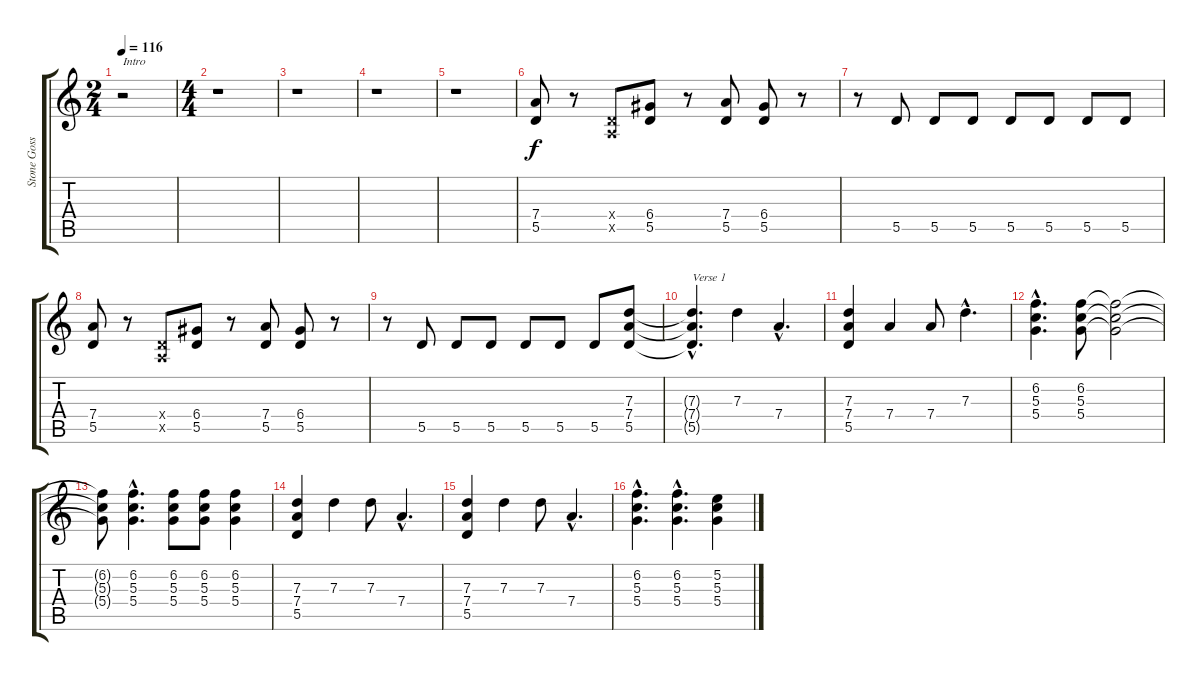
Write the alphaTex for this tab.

\track ("Stone Gossard" "Stone Goss") {instrument distortionguitar}
\staff {score tabs}
\tuning (E4 B3 G3 D3 A2 E2) {hide}
\ts (2 4)
\tempo 116
\clef g2
\ks c
r.2{txt "Intro" dy f instrument distortionguitar} |
\ts (4 4)
r.1 |
r.1 |
r.1 |
r.1 |
(7.4 5.5).8 r.8 (0.4{x} 0.5{x}).8 (6.4 5.5).8 r.8 (7.4 5.5).8 (6.4 5.5).8 r.8 |
r.8 5.5.8 5.5.8 5.5.8 5.5.8 5.5.8 5.5.8 5.5.8 |
(7.4 5.5).8 r.8 (0.4{x} 0.5{x}).8 (6.4 5.5).8 r.8 (7.4 5.5).8 (6.4 5.5).8 r.8 |
r.8 5.5.8 5.5.8 5.5.8 5.5.8 5.5.8 5.5.8 (7.3 7.4 5.5).8 |
(7.3{hac t} 7.4{hac t} 5.5{hac t}).4{d txt "Verse 1"} 7.3.4 7.4{hac}.4{d} |
(7.3 7.4 5.5).4 7.4.4 7.4.8 7.3{hac}.4{d} |
(6.2{hac} 5.3{hac} 5.4{hac}).4{d} (6.2 5.3 5.4).8 (6.2{t} 5.3{t} 5.4{t}).2 |
(6.2{t} 5.3{t} 5.4{t}).8 (6.2{hac} 5.3{hac} 5.4{hac}).4{d} (6.2 5.3 5.4).8 (6.2 5.3 5.4).8 (6.2 5.3 5.4).4 |
(7.3 7.4 5.5).4 7.3.4 7.3.8 7.4{hac}.4{d} |
(7.3 7.4 5.5).4 7.3.4 7.3.8 7.4{hac}.4{d} |
(6.2{hac} 5.3{hac} 5.4{hac}).4{d} (6.2{hac} 5.3{hac} 5.4{hac}).4{d} (5.2 5.3 5.4).4
